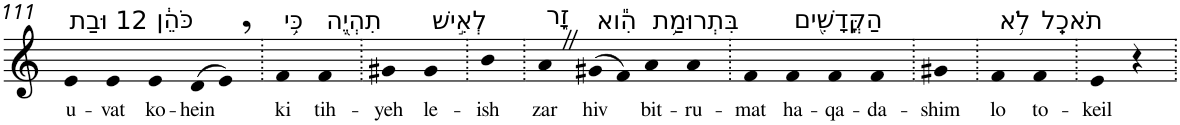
**kern	**text
*part1	*part1
*staff1	*staff1
*I"Piano	*
*I'Pno	*
!!LO:PB:g=z
*clefG2	*
*k[]	*
=111	=111
!LO:TX:a:t=12 וּבַת	!
!	!LO:LY:b
4e	u-
!	!LO:LY:b
4e	-vat
!LO:TX:a:t=כֹּהֵ֔ן	!
!	!LO:LY:b
4e	ko-
!	!LO:LY:b
(>8d	-hein
8e,)	.
=112.	=112.
!LO:TX:a:t=כִּ֥י	!
!	!LO:LY:b
4f	ki
!LO:TX:a:t=תִהְיֶ֖ה	!
!	!LO:LY:b
4f	tih-
=113.	=113.
!	!LO:LY:b
4g#X	-yeh
!LO:TX:a:t=לְאִ֣ישׁ	!
!	!LO:LY:b
4g#	le-
=114.	=114.
!	!LO:LY:b
4b	-ish
=115.	=115.
!LO:TX:a:t=זָ֑ר	!
!	!LO:LY:b
4aZ	zar
!LO:TX:a:t=הִ֕וא	!
!	!LO:LY:b
(>8g#X	hiv
8f)	.
!LO:TX:a:t=בִּתְרוּמַ֥ת	!
!	!LO:LY:b
4a	bit-
!	!LO:LY:b
4a	-ru-
=116.	=116.
!	!LO:LY:b
4f	-mat
!LO:TX:a:t=הַקֳּדָשִׁ֖ים	!
!	!LO:LY:b
4f	ha-
!	!LO:LY:b
4f	-qa-
!	!LO:LY:b
4f	-da-
=117.	=117.
!	!LO:LY:b
4g#X	-shim
=118.	=118.
!LO:TX:a:t=לֹ֥א	!
!	!LO:LY:b
4f	lo
!LO:TX:a:t=תֹאכֵֽל	!
!	!LO:LY:b
4f	to-
=119.	=119.
!	!LO:LY:b
4e	-keil
4r	.
=.	=.
*-	*-
